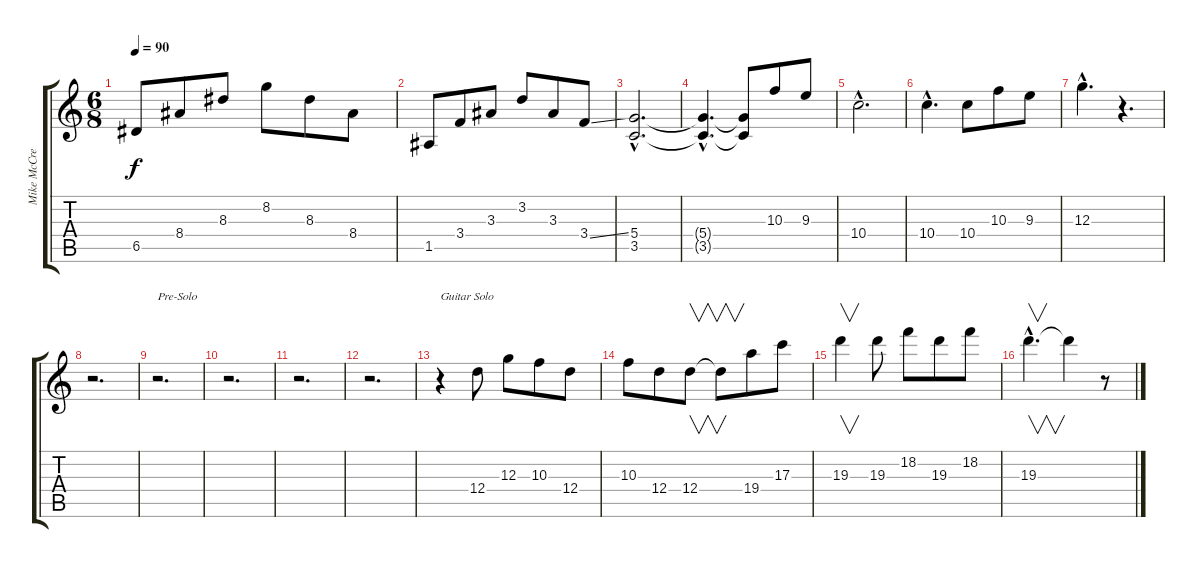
\track ("Mike McCready" "Mike McCre") {instrument overdrivenguitar}
\staff {score tabs}
\tuning (E4 B3 G3 D3 A2 E2) {hide}
\ts (6 8)
\tempo 90
\clef g2
\ks c
6.5.8{dy f} 8.4.8 8.3.8 8.2.8 8.3.8 8.4.8 |
1.5.8 3.4.8 3.3.8 3.2.8 3.3.8 3.4{ss}.8 |
(5.4{hac} 3.5{hac}).2{d} |
(5.4{hac t} 3.5{hac t}).4{d} (5.4{t} 3.5{t}).8 10.3.8 9.3.8 |
10.4{hac}.2{d} |
10.4{hac}.4{d} 10.4.8 10.3.8 9.3.8 |
12.3{hac}.4{d} r.4{d} |
r.2{d} |
r.2{d txt "Pre-Solo"} |
r.2{d} |
r.2{d} |
r.2{d} |
r.4{txt "Guitar Solo"} 12.4.8 12.3.8 10.3.8 12.4.8 |
10.3.8 12.4.8 12.4.8{v} 12.4{t}.8{v} 19.4.8 17.3.8 |
19.3.4{v} 19.3.8 18.2.8 19.3.8 18.2.8 |
19.3{hac}.4{v d} 19.3{t}.4 r.8
